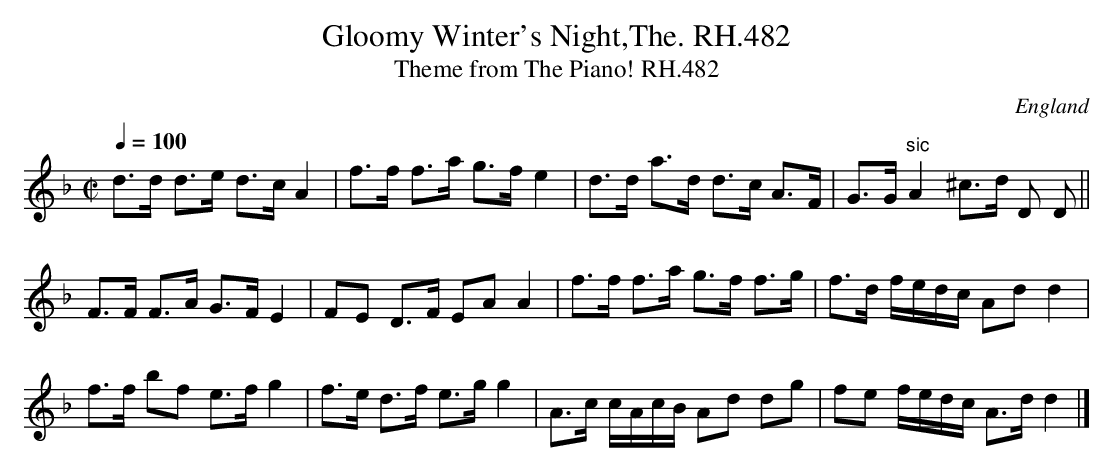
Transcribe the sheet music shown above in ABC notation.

X:1
T:Gloomy Winter's Night,The. RH.482
T:Theme from The Piano! RH.482
L:1/8
M:C|
O:England
Q:1/4=100
K:Dm
d>d d>e d>c A2|f>f f>a g>f e2|\
d>d a>d d>c A>F|G>G"sic" A2 ^c>d D D||!
F>F F>A G>FE2|FE D>F EAA2|\
f>f f>a g>f f>g|f>d f/e/d/c/ Add2|!
f>f bf e>f g2|f>e d>f e>g g2|\
A>c c/A/c/B/ Ad dg|fe f/e/d/c/ A>d d2|]
